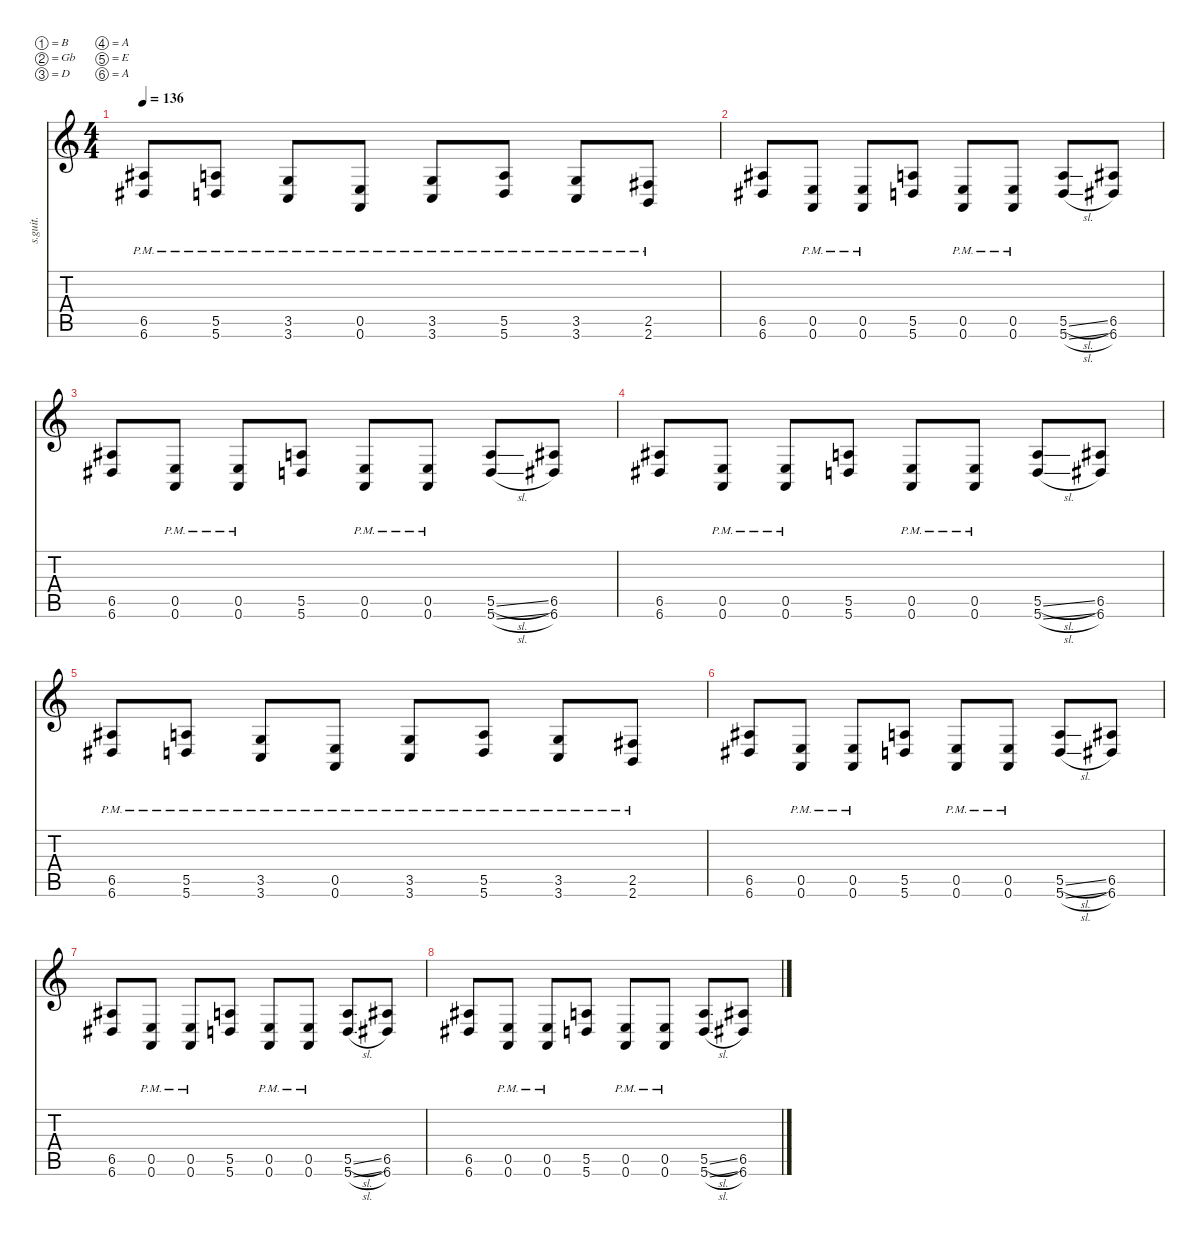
\defaultSystemsLayout 4
\hideDynamics
\bracketExtendMode nobrackets
\track ("Mick Thomson" "s.guit.") {instrument distortionguitar}
\staff {score tabs}
\tuning (B3 Gb3 D3 A2 E2 A1)
\ts (4 4)
\tempo 136
\clef g2
\ks c
(6.5{pm acc #} 6.6{pm acc #}).8{lyrics (0 "") lyrics (1 "") lyrics (2 "") lyrics (3 "") lyrics (4 "") dy f} (5.5{pm} 5.6{pm}).8{lyrics (0 "") lyrics (1 "") lyrics (2 "") lyrics (3 "") lyrics (4 "")} (3.5{pm} 3.6{pm}).8{lyrics (0 "") lyrics (1 "") lyrics (2 "") lyrics (3 "") lyrics (4 "")} (0.5{pm} 0.6{pm}).8{lyrics (0 "") lyrics (1 "") lyrics (2 "") lyrics (3 "") lyrics (4 "")} (3.5{pm} 3.6{pm}).8{lyrics (0 "") lyrics (1 "") lyrics (2 "") lyrics (3 "") lyrics (4 "")} (5.5{pm} 5.6{pm}).8{lyrics (0 "") lyrics (1 "") lyrics (2 "") lyrics (3 "") lyrics (4 "")} (3.5{pm} 3.6{pm}).8{lyrics (0 "") lyrics (1 "") lyrics (2 "") lyrics (3 "") lyrics (4 "")} (2.5{pm acc #} 2.6{pm}).8{lyrics (0 "") lyrics (1 "") lyrics (2 "") lyrics (3 "") lyrics (4 "")} |
(6.5{acc #} 6.6{acc #}).8{lyrics (0 "") lyrics (1 "") lyrics (2 "") lyrics (3 "") lyrics (4 "")} (0.5{pm} 0.6{pm}).8{lyrics (0 "") lyrics (1 "") lyrics (2 "") lyrics (3 "") lyrics (4 "")} (0.5{pm} 0.6{pm}).8{lyrics (0 "") lyrics (1 "") lyrics (2 "") lyrics (3 "") lyrics (4 "")} (5.5 5.6).8{lyrics (0 "") lyrics (1 "") lyrics (2 "") lyrics (3 "") lyrics (4 "")} (0.5{pm} 0.6{pm}).8{lyrics (0 "") lyrics (1 "") lyrics (2 "") lyrics (3 "") lyrics (4 "")} (0.5{pm} 0.6{pm}).8{lyrics (0 "") lyrics (1 "") lyrics (2 "") lyrics (3 "") lyrics (4 "")} (5.5{sl} 5.6{sl}).8{lyrics (0 "") lyrics (1 "") lyrics (2 "") lyrics (3 "") lyrics (4 "")} (6.5{acc #} 6.6{acc #}).8{lyrics (0 "") lyrics (1 "") lyrics (2 "") lyrics (3 "") lyrics (4 "")} |
(6.5{acc #} 6.6{acc #}).8{lyrics (0 "") lyrics (1 "") lyrics (2 "") lyrics (3 "") lyrics (4 "")} (0.5{pm} 0.6{pm}).8{lyrics (0 "") lyrics (1 "") lyrics (2 "") lyrics (3 "") lyrics (4 "")} (0.5{pm} 0.6{pm}).8{lyrics (0 "") lyrics (1 "") lyrics (2 "") lyrics (3 "") lyrics (4 "")} (5.5 5.6).8{lyrics (0 "") lyrics (1 "") lyrics (2 "") lyrics (3 "") lyrics (4 "")} (0.5{pm} 0.6{pm}).8{lyrics (0 "") lyrics (1 "") lyrics (2 "") lyrics (3 "") lyrics (4 "")} (0.5{pm} 0.6{pm}).8{lyrics (0 "") lyrics (1 "") lyrics (2 "") lyrics (3 "") lyrics (4 "")} (5.5{sl} 5.6{sl}).8{lyrics (0 "") lyrics (1 "") lyrics (2 "") lyrics (3 "") lyrics (4 "")} (6.5{acc #} 6.6{acc #}).8{lyrics (0 "") lyrics (1 "") lyrics (2 "") lyrics (3 "") lyrics (4 "")} |
(6.5{acc #} 6.6{acc #}).8{lyrics (0 "") lyrics (1 "") lyrics (2 "") lyrics (3 "") lyrics (4 "")} (0.5{pm} 0.6{pm}).8{lyrics (0 "") lyrics (1 "") lyrics (2 "") lyrics (3 "") lyrics (4 "")} (0.5{pm} 0.6{pm}).8{lyrics (0 "") lyrics (1 "") lyrics (2 "") lyrics (3 "") lyrics (4 "")} (5.5 5.6).8{lyrics (0 "") lyrics (1 "") lyrics (2 "") lyrics (3 "") lyrics (4 "")} (0.5{pm} 0.6{pm}).8{lyrics (0 "") lyrics (1 "") lyrics (2 "") lyrics (3 "") lyrics (4 "")} (0.5{pm} 0.6{pm}).8{lyrics (0 "") lyrics (1 "") lyrics (2 "") lyrics (3 "") lyrics (4 "")} (5.5{sl} 5.6{sl}).8{lyrics (0 "") lyrics (1 "") lyrics (2 "") lyrics (3 "") lyrics (4 "")} (6.5{acc #} 6.6{acc #}).8{lyrics (0 "") lyrics (1 "") lyrics (2 "") lyrics (3 "") lyrics (4 "")} |
(6.5{pm acc #} 6.6{pm acc #}).8{lyrics (0 "") lyrics (1 "") lyrics (2 "") lyrics (3 "") lyrics (4 "")} (5.5{pm} 5.6{pm}).8{lyrics (0 "") lyrics (1 "") lyrics (2 "") lyrics (3 "") lyrics (4 "")} (3.5{pm} 3.6{pm}).8{lyrics (0 "") lyrics (1 "") lyrics (2 "") lyrics (3 "") lyrics (4 "")} (0.5{pm} 0.6{pm}).8{lyrics (0 "") lyrics (1 "") lyrics (2 "") lyrics (3 "") lyrics (4 "")} (3.5{pm} 3.6{pm}).8{lyrics (0 "") lyrics (1 "") lyrics (2 "") lyrics (3 "") lyrics (4 "")} (5.5{pm} 5.6{pm}).8{lyrics (0 "") lyrics (1 "") lyrics (2 "") lyrics (3 "") lyrics (4 "")} (3.5{pm} 3.6{pm}).8{lyrics (0 "") lyrics (1 "") lyrics (2 "") lyrics (3 "") lyrics (4 "")} (2.5{pm acc #} 2.6{pm}).8{lyrics (0 "") lyrics (1 "") lyrics (2 "") lyrics (3 "") lyrics (4 "")} |
(6.5{acc #} 6.6{acc #}).8{lyrics (0 "") lyrics (1 "") lyrics (2 "") lyrics (3 "") lyrics (4 "")} (0.5{pm} 0.6{pm}).8{lyrics (0 "") lyrics (1 "") lyrics (2 "") lyrics (3 "") lyrics (4 "")} (0.5{pm} 0.6{pm}).8{lyrics (0 "") lyrics (1 "") lyrics (2 "") lyrics (3 "") lyrics (4 "")} (5.5 5.6).8{lyrics (0 "") lyrics (1 "") lyrics (2 "") lyrics (3 "") lyrics (4 "")} (0.5{pm} 0.6{pm}).8{lyrics (0 "") lyrics (1 "") lyrics (2 "") lyrics (3 "") lyrics (4 "")} (0.5{pm} 0.6{pm}).8{lyrics (0 "") lyrics (1 "") lyrics (2 "") lyrics (3 "") lyrics (4 "")} (5.5{sl} 5.6{sl}).8{lyrics (0 "") lyrics (1 "") lyrics (2 "") lyrics (3 "") lyrics (4 "")} (6.5{acc #} 6.6{acc #}).8{lyrics (0 "") lyrics (1 "") lyrics (2 "") lyrics (3 "") lyrics (4 "")} |
(6.5{acc #} 6.6{acc #}).8{lyrics (0 "") lyrics (1 "") lyrics (2 "") lyrics (3 "") lyrics (4 "")} (0.5{pm} 0.6{pm}).8{lyrics (0 "") lyrics (1 "") lyrics (2 "") lyrics (3 "") lyrics (4 "")} (0.5{pm} 0.6{pm}).8{lyrics (0 "") lyrics (1 "") lyrics (2 "") lyrics (3 "") lyrics (4 "")} (5.5 5.6).8{lyrics (0 "") lyrics (1 "") lyrics (2 "") lyrics (3 "") lyrics (4 "")} (0.5{pm} 0.6{pm}).8{lyrics (0 "") lyrics (1 "") lyrics (2 "") lyrics (3 "") lyrics (4 "")} (0.5{pm} 0.6{pm}).8{lyrics (0 "") lyrics (1 "") lyrics (2 "") lyrics (3 "") lyrics (4 "")} (5.5{sl} 5.6{sl}).8{lyrics (0 "") lyrics (1 "") lyrics (2 "") lyrics (3 "") lyrics (4 "")} (6.5{acc #} 6.6{acc #}).8{lyrics (0 "") lyrics (1 "") lyrics (2 "") lyrics (3 "") lyrics (4 "")} |
(6.5{acc #} 6.6{acc #}).8{lyrics (0 "") lyrics (1 "") lyrics (2 "") lyrics (3 "") lyrics (4 "")} (0.5{pm} 0.6{pm}).8{lyrics (0 "") lyrics (1 "") lyrics (2 "") lyrics (3 "") lyrics (4 "")} (0.5{pm} 0.6{pm}).8{lyrics (0 "") lyrics (1 "") lyrics (2 "") lyrics (3 "") lyrics (4 "")} (5.5 5.6).8{lyrics (0 "") lyrics (1 "") lyrics (2 "") lyrics (3 "") lyrics (4 "")} (0.5{pm} 0.6{pm}).8{lyrics (0 "") lyrics (1 "") lyrics (2 "") lyrics (3 "") lyrics (4 "")} (0.5{pm} 0.6{pm}).8{lyrics (0 "") lyrics (1 "") lyrics (2 "") lyrics (3 "") lyrics (4 "")} (5.5{sl} 5.6{sl}).8{lyrics (0 "") lyrics (1 "") lyrics (2 "") lyrics (3 "") lyrics (4 "")} (6.5{acc #} 6.6{acc #}).8{lyrics (0 "") lyrics (1 "") lyrics (2 "") lyrics (3 "") lyrics (4 "")}
